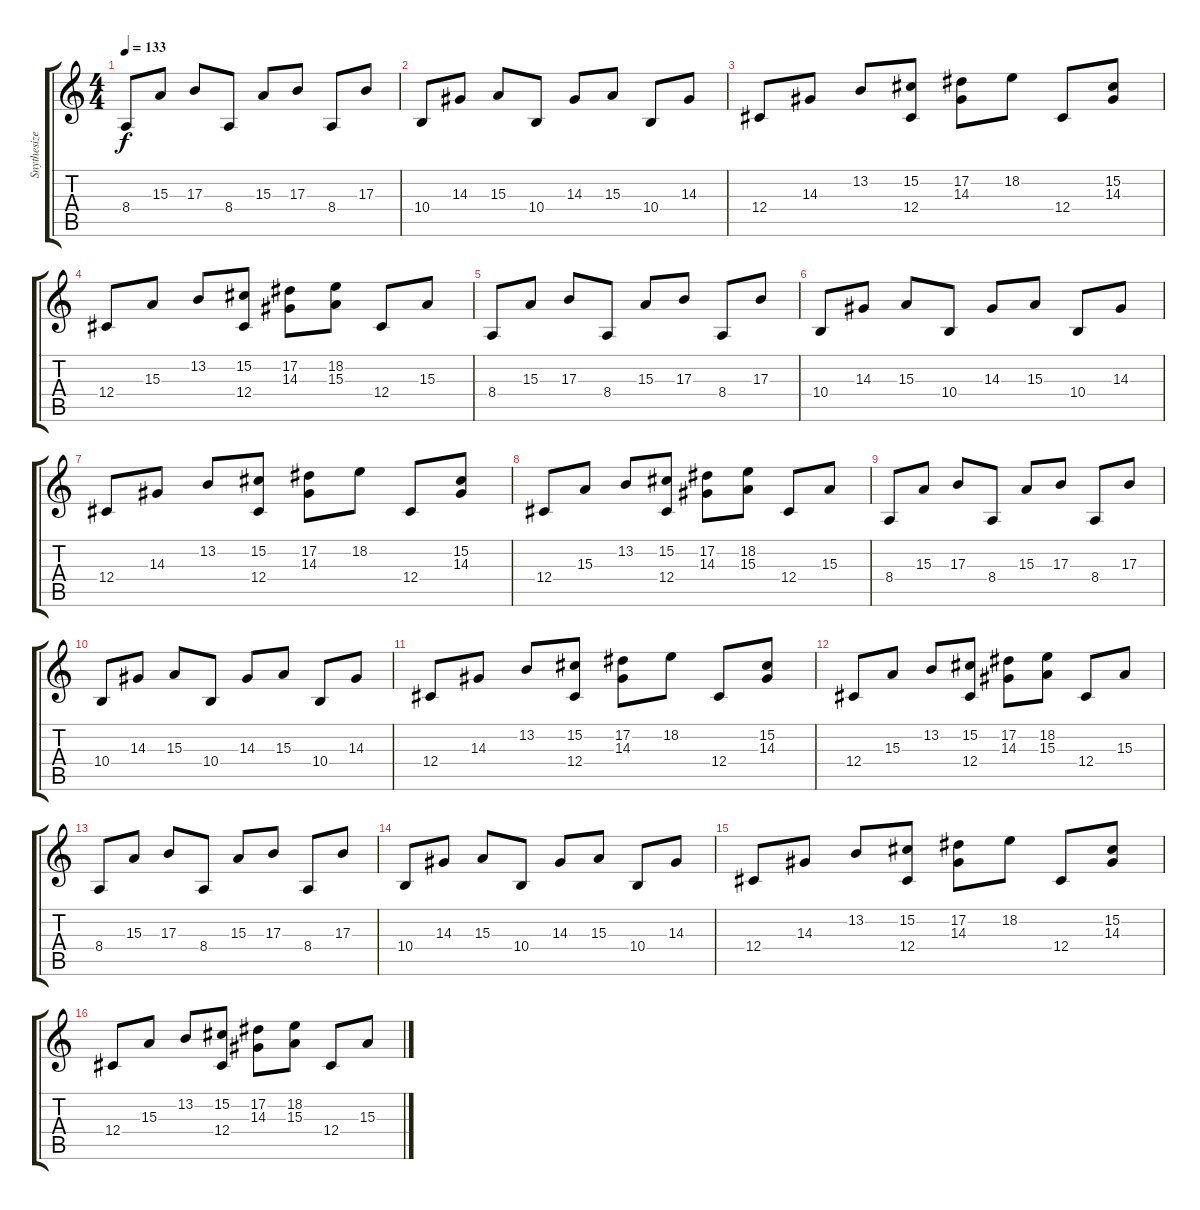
\track ("Snythesizer 2" "Snythesize") {instrument pad8sweep}
\staff {score tabs}
\tuning (Eb4 Bb3 Gb3 Db3 Ab2 Db2) {hide}
\ts (4 4)
\tempo 133
\clef g2
\ks c
8.4.8{dy f} 15.3.8 17.3.8 8.4.8 15.3.8 17.3.8 8.4.8 17.3.8 |
10.4.8 14.3.8 15.3.8 10.4.8 14.3.8 15.3.8 10.4.8 14.3.8 |
12.4.8{volume 13} 14.3.8 13.2.8 (15.2 12.4).8 (17.2 14.3).8 18.2.8 12.4.8 (15.2 14.3).8 |
12.4.8 15.3.8 13.2.8 (15.2 12.4).8 (17.2 14.3).8 (18.2 15.3).8 12.4.8 15.3.8 |
8.4.8 15.3.8 17.3.8 8.4.8 15.3.8 17.3.8 8.4.8 17.3.8 |
10.4.8 14.3.8 15.3.8 10.4.8 14.3.8 15.3.8 10.4.8 14.3.8 |
12.4.8{volume 16} 14.3.8 13.2.8 (15.2 12.4).8 (17.2 14.3).8 18.2.8 12.4.8 (15.2 14.3).8 |
12.4.8 15.3.8 13.2.8 (15.2 12.4).8 (17.2 14.3).8 (18.2 15.3).8 12.4.8 15.3.8 |
8.4.8 15.3.8 17.3.8 8.4.8 15.3.8 17.3.8 8.4.8 17.3.8 |
10.4.8 14.3.8 15.3.8 10.4.8 14.3.8 15.3.8 10.4.8 14.3.8 |
12.4.8{volume 16} 14.3.8 13.2.8 (15.2 12.4).8 (17.2 14.3).8 18.2.8 12.4.8 (15.2 14.3).8 |
12.4.8 15.3.8 13.2.8 (15.2 12.4).8 (17.2 14.3).8 (18.2 15.3).8 12.4.8 15.3.8 |
8.4.8 15.3.8 17.3.8 8.4.8 15.3.8 17.3.8 8.4.8 17.3.8 |
10.4.8 14.3.8 15.3.8 10.4.8 14.3.8 15.3.8 10.4.8 14.3.8 |
12.4.8{volume 16} 14.3.8 13.2.8 (15.2 12.4).8 (17.2 14.3).8 18.2.8 12.4.8 (15.2 14.3).8 |
12.4.8 15.3.8 13.2.8 (15.2 12.4).8 (17.2 14.3).8 (18.2 15.3).8 12.4.8 15.3.8
